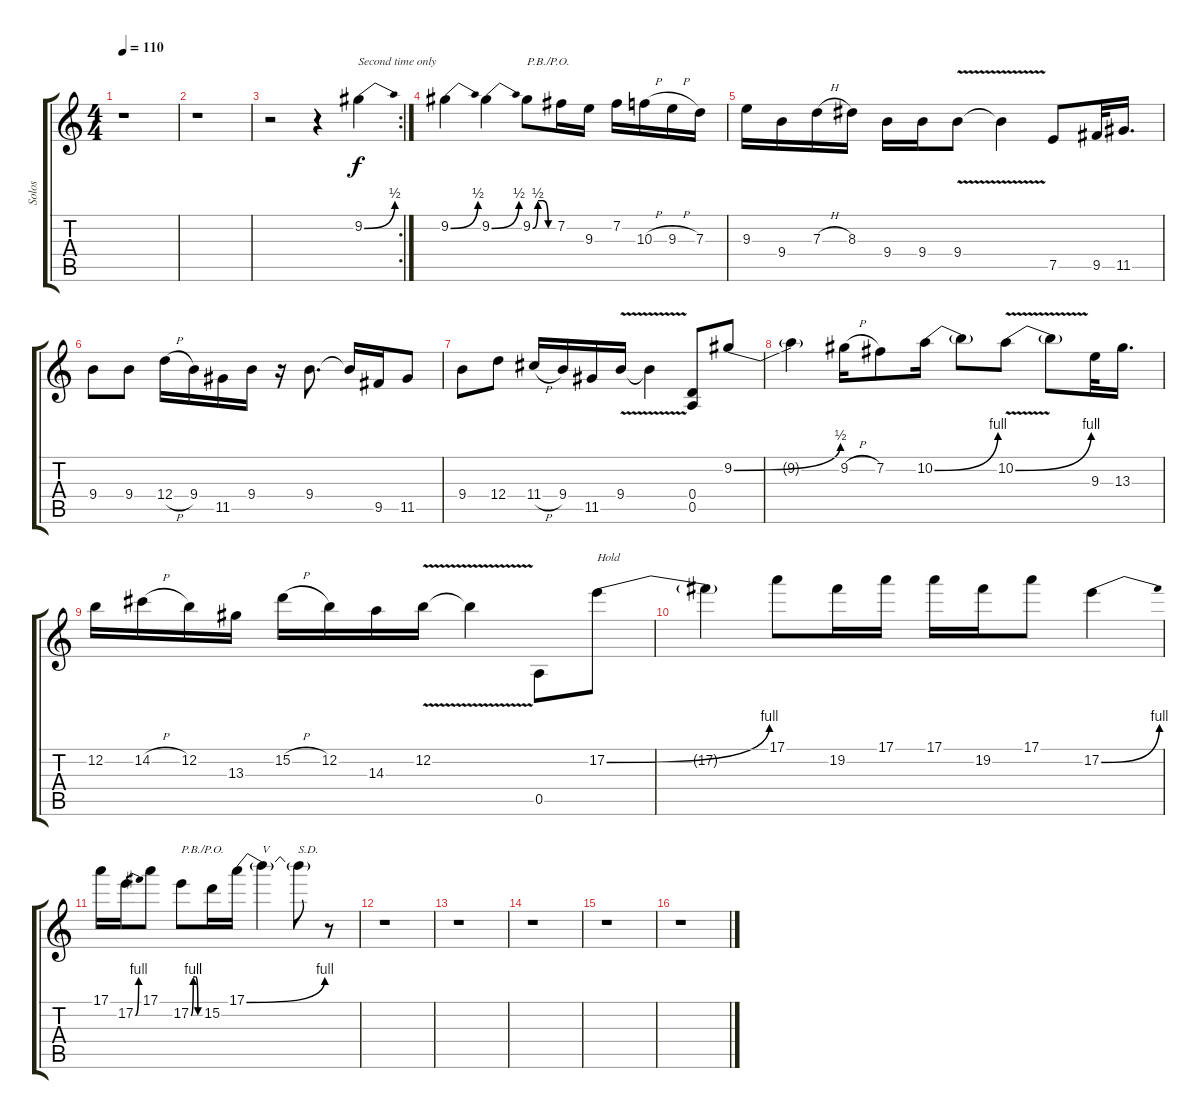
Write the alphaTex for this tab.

\track ("Solos" "Solos") {instrument distortionguitar}
\staff {score tabs}
\tuning (E4 B3 G3 D3 A2 E2) {hide}
\ts (4 4)
\tempo 110
\clef g2
\ks c
r.1{dy f} |
r.1 |
\rc 2
r.2 r.4 9.2{be (bend 0 0 60 2)}.4{txt "Second time only"} |
9.2{be (bend 0 0 60 2)}.4 9.2{be (bend 0 0 60 2)}.4 9.2{be (custom 0 0 15 2 30 2 45 0 60 0)}.8{txt "P.B./P.O."} 7.2.16 9.3.16 7.2.16 10.3{h}.16 9.3{h}.16 7.3.16 |
9.3.16 9.4.16 7.3{h}.16 8.3.16 9.4.16 9.4.16 9.4{v}.8 9.4{t}.4 7.5.8 9.5.32 11.5.16{d} |
9.4.8 9.4.8 12.4{h}.16 9.4.16 11.5.16 9.4.16 r.16 9.4.8{d} 9.4{t}.16 9.5.16 11.5.8 |
9.4.8 12.4.8 11.4{h}.16 9.4.16 11.5.16 9.4{v}.16 9.4{t}.4 (0.4 0.5).8 9.2{be (bend 0 0 60 2)}.8 |
9.2{t}.4 9.2{h}.16 7.2.8 10.2{be (bend 0 0 60 4)}.16 10.2{t}.8 10.2{be (bend 0 0 60 4) v}.8 10.2{t}.8 9.3.32 13.3.16{d} |
12.2.16 14.2{h}.16 12.2.16 13.3.16 15.2{h}.16 12.2.16 14.3.16 12.2{v}.16 12.2{t}.4 0.5.8 17.2{be (bend 0 0 60 4)}.8{txt "Hold"} |
17.2{t}.4 17.1.8 19.2.16 17.1.16 17.1.16 19.2.16 17.1.8 17.2{be (bend 0 0 60 4)}.4 |
17.1.16 17.2{be (bend 0 0 60 4)}.16 17.1.8 17.2{be (custom 0 0 15 4 30 4 45 0 60 0)}.8{txt "P.B./P.O."} 15.2.16 17.1{be (bend 0 0 60 4)}.16 17.1{t}.4{txt "V"} 17.1{t}.8{txt "S.D."} r.8 |
r.1 |
r.1 |
r.1 |
r.1 |
r.1
